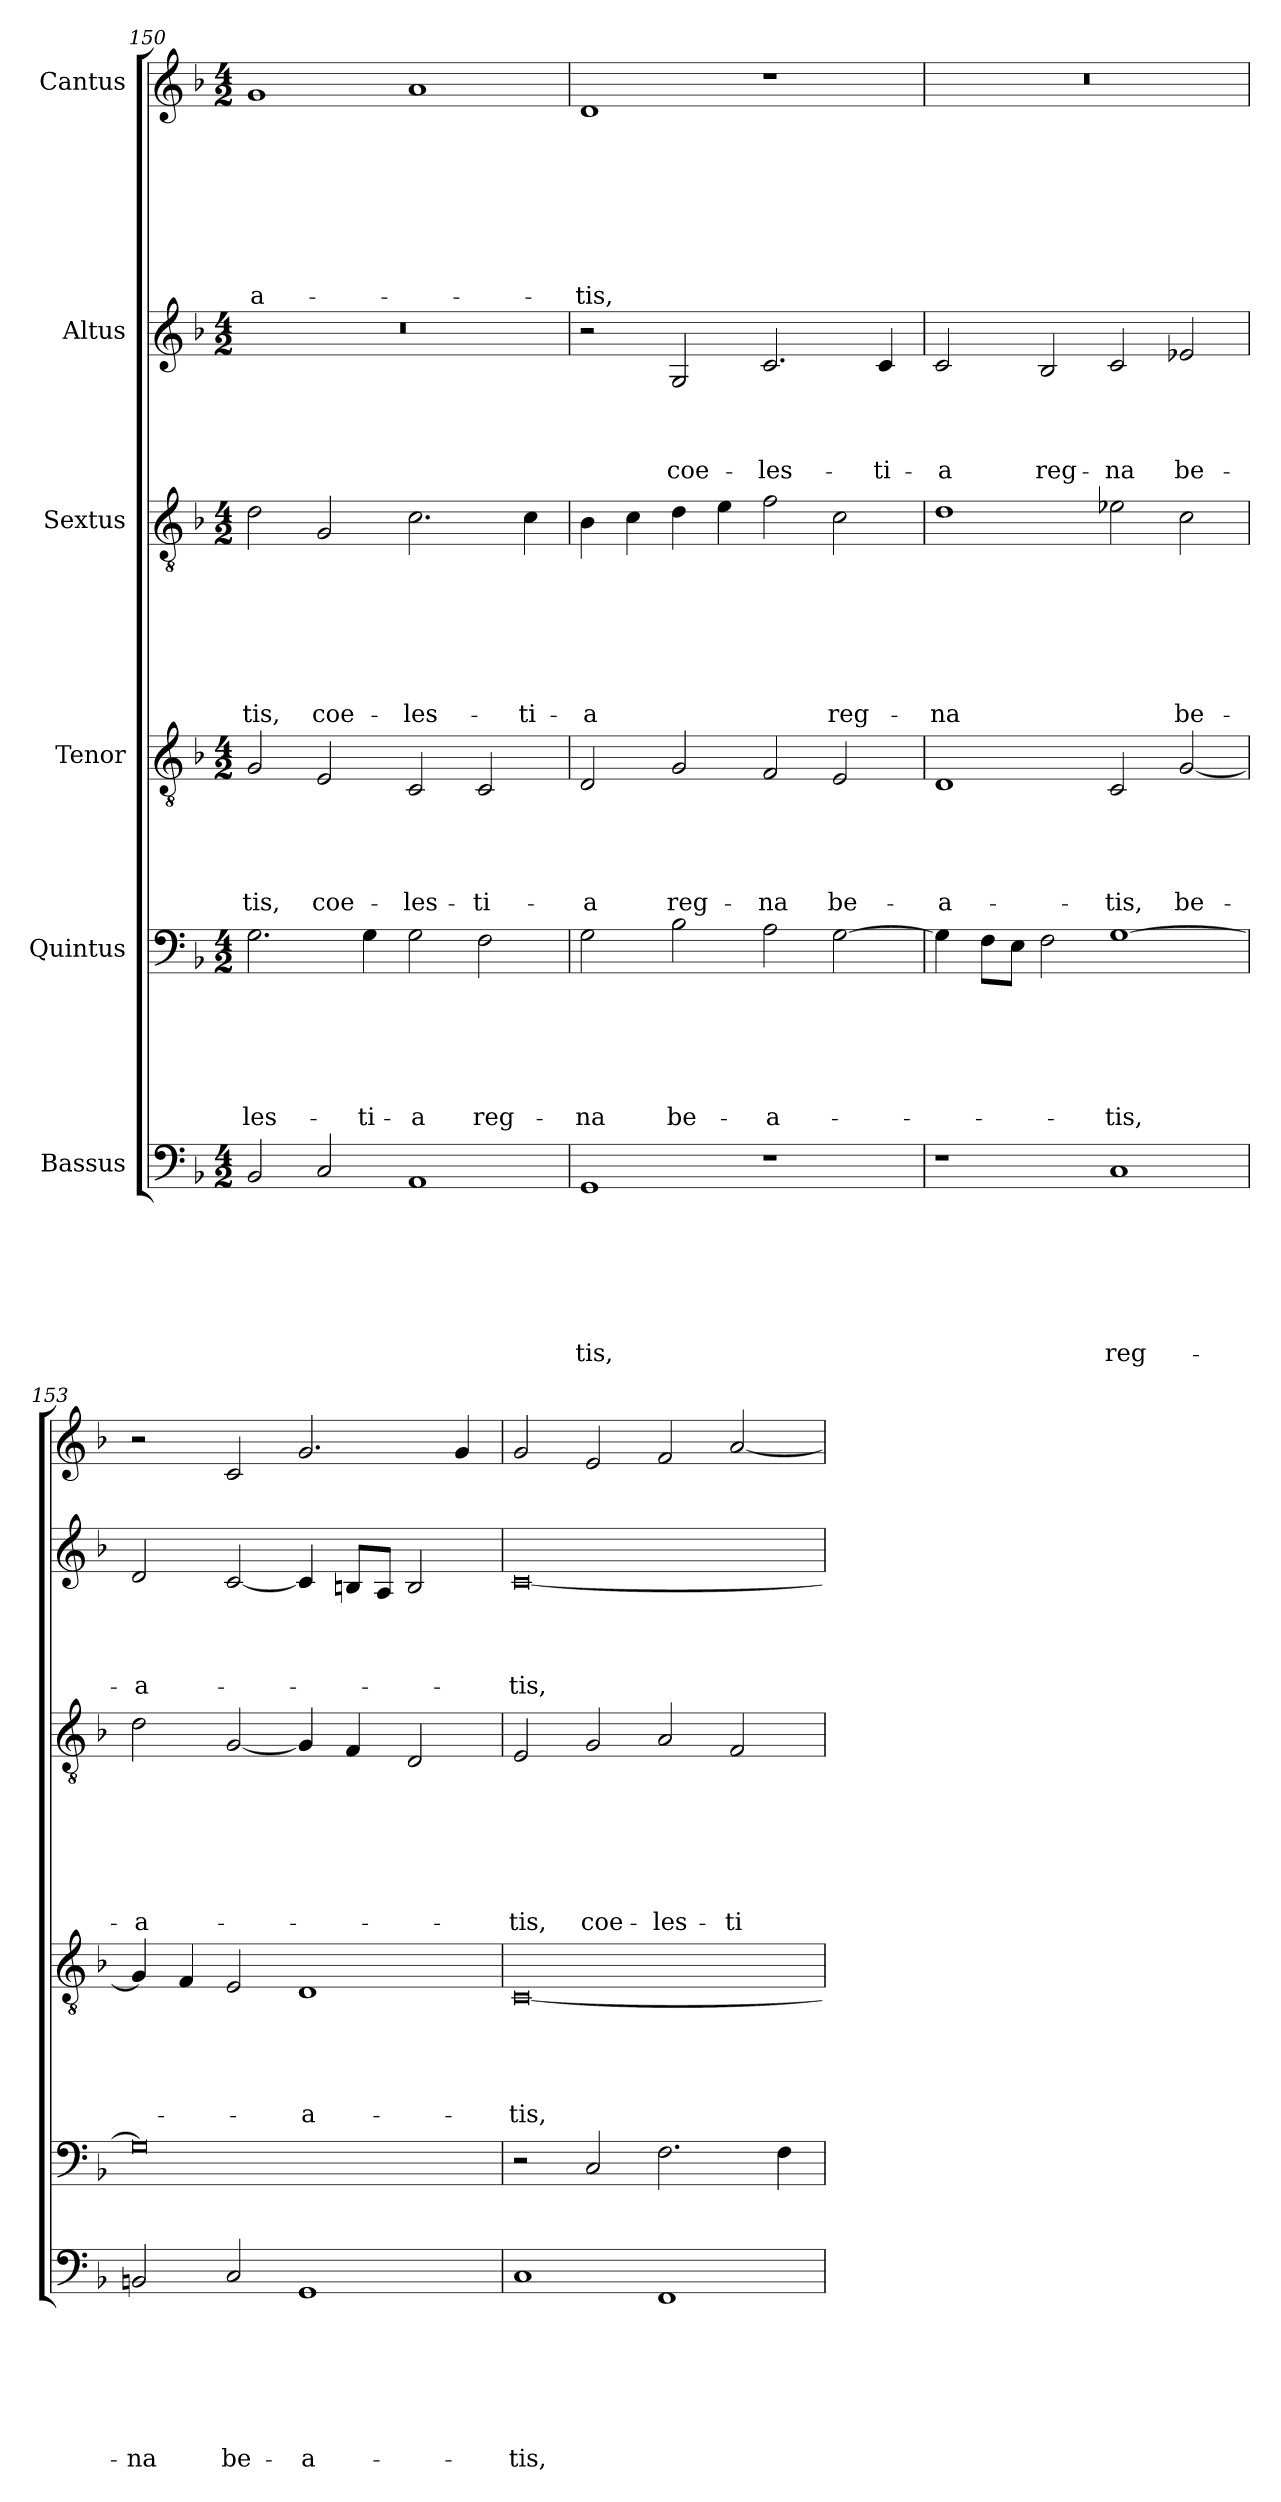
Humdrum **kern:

**kern	**text	**text	**text	**text	**text	**text	**text	**kern	**text	**text	**text	**text	**text	**text	**kern	**text	**text	**text	**text	**text	**kern	**text	**text	**text	**text	**text	**text	**text	**kern	**text	**text	**text	**text	**kern	**text	**text	**text	**text	**text	**text	**text	**text
*part6	*part6	*part6	*part6	*part6	*part6	*part6	*part6	*part5	*part5	*part5	*part5	*part5	*part5	*part5	*part4	*part4	*part4	*part4	*part4	*part4	*part3	*part3	*part3	*part3	*part3	*part3	*part3	*part3	*part2	*part2	*part2	*part2	*part2	*part1	*part1	*part1	*part1	*part1	*part1	*part1	*part1	*part1
*staff6	*staff6	*staff6	*staff6	*staff6	*staff6	*staff6	*staff6	*staff5	*staff5	*staff5	*staff5	*staff5	*staff5	*staff5	*staff4	*staff4	*staff4	*staff4	*staff4	*staff4	*staff3	*staff3	*staff3	*staff3	*staff3	*staff3	*staff3	*staff3	*staff2	*staff2	*staff2	*staff2	*staff2	*staff1	*staff1	*staff1	*staff1	*staff1	*staff1	*staff1	*staff1	*staff1
*I"Bassus	*	*	*	*	*	*	*	*I"Quintus	*	*	*	*	*	*	*I"Tenor	*	*	*	*	*	*I"Sextus	*	*	*	*	*	*	*	*I"Altus	*	*	*	*	*I"Cantus	*	*	*	*	*	*	*	*
*clefF4	*	*	*	*	*	*	*	*clefF4	*	*	*	*	*	*	*clefGv2	*	*	*	*	*	*clefGv2	*	*	*	*	*	*	*	*clefG2	*	*	*	*	*clefG2	*	*	*	*	*	*	*	*
*k[b-]	*	*	*	*	*	*	*	*k[b-]	*	*	*	*	*	*	*k[b-]	*	*	*	*	*	*k[b-]	*	*	*	*	*	*	*	*k[b-]	*	*	*	*	*k[b-]	*	*	*	*	*	*	*	*
*F:	*	*	*	*	*	*	*	*F:	*	*	*	*	*	*	*F:	*	*	*	*	*	*F:	*	*	*	*	*	*	*	*F:	*	*	*	*	*F:	*	*	*	*	*	*	*	*
*M4/2	*	*	*	*	*	*	*	*M4/2	*	*	*	*	*	*	*M4/2	*	*	*	*	*	*M4/2	*	*	*	*	*	*	*	*M4/2	*	*	*	*	*M4/2	*	*	*	*	*	*	*	*
=150	=150	=150	=150	=150	=150	=150	=150	=150	=150	=150	=150	=150	=150	=150	=150	=150	=150	=150	=150	=150	=150	=150	=150	=150	=150	=150	=150	=150	=150	=150	=150	=150	=150	=150	=150	=150	=150	=150	=150	=150	=150	=150
!	!	!	!	!	!	!	!	!	!	!	!	!	!	!LO:LY:b	!	!	!	!	!	!LO:LY:b	!	!	!	!	!	!	!	!LO:LY:b	!	!	!	!	!	!	!	!	!	!	!	!	!	!LO:LY:b
2BB-/	.	.	.	.	.	.	.	2.G\	.	.	.	.	.	-les-	2G/	.	.	.	.	-tis,	2d\	.	.	.	.	.	.	-tis,	0r	.	.	.	.	1g	.	.	.	.	.	.	.	-a-
!	!	!	!	!	!	!	!	!	!	!	!	!	!	!	!	!	!	!	!	!LO:LY:b	!	!	!	!	!	!	!	!LO:LY:b	!	!	!	!	!	!	!	!	!	!	!	!	!	!
2C/	.	.	.	.	.	.	.	.	.	.	.	.	.	.	2E/	.	.	.	.	coe-	2G/	.	.	.	.	.	.	coe-	.	.	.	.	.	.	.	.	.	.	.	.	.	.
!	!	!	!	!	!	!	!	!	!	!	!	!	!	!LO:LY:b	!	!	!	!	!	!	!	!	!	!	!	!	!	!	!	!	!	!	!	!	!	!	!	!	!	!	!	!
.	.	.	.	.	.	.	.	4G\	.	.	.	.	.	-ti-	.	.	.	.	.	.	.	.	.	.	.	.	.	.	.	.	.	.	.	.	.	.	.	.	.	.	.	.
!	!	!	!	!	!	!	!	!	!	!	!	!	!	!LO:LY:b	!	!	!	!	!	!LO:LY:b	!	!	!	!	!	!	!	!LO:LY:b	!	!	!	!	!	!	!	!	!	!	!	!	!	!
1AA	.	.	.	.	.	.	.	2G\	.	.	.	.	.	-a	2C/	.	.	.	.	-les-	2.c\	.	.	.	.	.	.	-les-	.	.	.	.	.	1a	.	.	.	.	.	.	.	.
!	!	!	!	!	!	!	!	!	!	!	!	!	!	!LO:LY:b	!	!	!	!	!	!LO:LY:b	!	!	!	!	!	!	!	!	!	!	!	!	!	!	!	!	!	!	!	!	!	!
.	.	.	.	.	.	.	.	2F\	.	.	.	.	.	reg-	2C/	.	.	.	.	-ti-	.	.	.	.	.	.	.	.	.	.	.	.	.	.	.	.	.	.	.	.	.	.
!	!	!	!	!	!	!	!	!	!	!	!	!	!	!	!	!	!	!	!	!	!	!	!	!	!	!	!	!LO:LY:b	!	!	!	!	!	!	!	!	!	!	!	!	!	!
.	.	.	.	.	.	.	.	.	.	.	.	.	.	.	.	.	.	.	.	.	4c\	.	.	.	.	.	.	-ti-	.	.	.	.	.	.	.	.	.	.	.	.	.	.
=151	=151	=151	=151	=151	=151	=151	=151	=151	=151	=151	=151	=151	=151	=151	=151	=151	=151	=151	=151	=151	=151	=151	=151	=151	=151	=151	=151	=151	=151	=151	=151	=151	=151	=151	=151	=151	=151	=151	=151	=151	=151	=151
!	!	!	!	!	!	!	!LO:LY:b	!	!	!	!	!	!	!LO:LY:b	!	!	!	!	!	!LO:LY:b	!	!	!	!	!	!	!	!LO:LY:b	!	!	!	!	!	!	!	!	!	!	!	!	!	!LO:LY:b
1GG	.	.	.	.	.	.	-tis,	2G\	.	.	.	.	.	-na	2D/	.	.	.	.	-a	4B-\	.	.	.	.	.	.	-a	2r	.	.	.	.	1d	.	.	.	.	.	.	.	-tis,
.	.	.	.	.	.	.	.	.	.	.	.	.	.	.	.	.	.	.	.	.	4c\	.	.	.	.	.	.	.	.	.	.	.	.	.	.	.	.	.	.	.	.	.
!	!	!	!	!	!	!	!	!	!	!	!	!	!	!LO:LY:b	!	!	!	!	!	!LO:LY:b	!	!	!	!	!	!	!	!	!	!	!	!	!LO:LY:b	!	!	!	!	!	!	!	!	!
.	.	.	.	.	.	.	.	2B-\	.	.	.	.	.	be-	2G/	.	.	.	.	reg-	4d\	.	.	.	.	.	.	.	2G/	.	.	.	coe-	.	.	.	.	.	.	.	.	.
.	.	.	.	.	.	.	.	.	.	.	.	.	.	.	.	.	.	.	.	.	4e\	.	.	.	.	.	.	.	.	.	.	.	.	.	.	.	.	.	.	.	.	.
!	!	!	!	!	!	!	!	!	!	!	!	!	!	!LO:LY:b	!	!	!	!	!	!LO:LY:b	!	!	!	!	!	!	!	!	!	!	!	!	!LO:LY:b	!	!	!	!	!	!	!	!	!
1r	.	.	.	.	.	.	.	2A\	.	.	.	.	.	-a-	2F/	.	.	.	.	-na	2f\	.	.	.	.	.	.	.	2.c/	.	.	.	-les-	1r	.	.	.	.	.	.	.	.
!	!	!	!	!	!	!	!	!	!	!	!	!	!	!	!	!	!	!	!	!LO:LY:b	!	!	!	!	!	!	!	!LO:LY:b	!	!	!	!	!	!	!	!	!	!	!	!	!	!
.	.	.	.	.	.	.	.	[2G\	.	.	.	.	.	.	2E/	.	.	.	.	be-	2c\	.	.	.	.	.	.	reg-	.	.	.	.	.	.	.	.	.	.	.	.	.	.
!	!	!	!	!	!	!	!	!	!	!	!	!	!	!	!	!	!	!	!	!	!	!	!	!	!	!	!	!	!	!	!	!	!LO:LY:b	!	!	!	!	!	!	!	!	!
.	.	.	.	.	.	.	.	.	.	.	.	.	.	.	.	.	.	.	.	.	.	.	.	.	.	.	.	.	4c/	.	.	.	-ti-	.	.	.	.	.	.	.	.	.
=152	=152	=152	=152	=152	=152	=152	=152	=152	=152	=152	=152	=152	=152	=152	=152	=152	=152	=152	=152	=152	=152	=152	=152	=152	=152	=152	=152	=152	=152	=152	=152	=152	=152	=152	=152	=152	=152	=152	=152	=152	=152	=152
!	!	!	!	!	!	!	!	!	!	!	!	!	!	!	!	!	!	!	!	!LO:LY:b	!	!	!	!	!	!	!	!LO:LY:b	!	!	!	!	!LO:LY:b	!	!	!	!	!	!	!	!	!
1r	.	.	.	.	.	.	.	4G\]	.	.	.	.	.	.	1D	.	.	.	.	-a-	1d	.	.	.	.	.	.	-na	2c/	.	.	.	-a	0r	.	.	.	.	.	.	.	.
.	.	.	.	.	.	.	.	8F\L	.	.	.	.	.	.	.	.	.	.	.	.	.	.	.	.	.	.	.	.	.	.	.	.	.	.	.	.	.	.	.	.	.	.
.	.	.	.	.	.	.	.	8E\J	.	.	.	.	.	.	.	.	.	.	.	.	.	.	.	.	.	.	.	.	.	.	.	.	.	.	.	.	.	.	.	.	.	.
!	!	!	!	!	!	!	!	!	!	!	!	!	!	!	!	!	!	!	!	!	!	!	!	!	!	!	!	!	!	!	!	!	!LO:LY:b	!	!	!	!	!	!	!	!	!
.	.	.	.	.	.	.	.	2F\	.	.	.	.	.	.	.	.	.	.	.	.	.	.	.	.	.	.	.	.	2B-/	.	.	.	reg-	.	.	.	.	.	.	.	.	.
!	!	!	!	!	!	!	!LO:LY:b	!	!	!	!	!	!	!LO:LY:b	!	!	!	!	!	!LO:LY:b	!	!	!	!	!	!	!	!	!	!	!	!	!LO:LY:b	!	!	!	!	!	!	!	!	!
1C	.	.	.	.	.	.	reg-	[1G	.	.	.	.	.	-tis,	2C/	.	.	.	.	-tis,	2e-X\	.	.	.	.	.	.	.	2c/	.	.	.	-na	.	.	.	.	.	.	.	.	.
!	!	!	!	!	!	!	!	!	!	!	!	!	!	!	!	!	!	!	!	!LO:LY:b	!	!	!	!	!	!	!	!LO:LY:b	!	!	!	!	!LO:LY:b	!	!	!	!	!	!	!	!	!
.	.	.	.	.	.	.	.	.	.	.	.	.	.	.	[2G/	.	.	.	.	be-	2c\	.	.	.	.	.	.	be-	2e-X/	.	.	.	be-	.	.	.	.	.	.	.	.	.
!!LO:LB:g=z
=153	=153	=153	=153	=153	=153	=153	=153	=153	=153	=153	=153	=153	=153	=153	=153	=153	=153	=153	=153	=153	=153	=153	=153	=153	=153	=153	=153	=153	=153	=153	=153	=153	=153	=153	=153	=153	=153	=153	=153	=153	=153	=153
!	!	!	!	!	!	!	!LO:LY:b	!	!	!	!	!	!	!	!	!	!	!	!	!	!	!	!	!	!	!	!	!LO:LY:b	!	!	!	!	!LO:LY:b	!	!	!	!	!	!	!	!	!
2BBn/	.	.	.	.	.	.	-na	0G]	.	.	.	.	.	.	4G/]	.	.	.	.	.	2d\	.	.	.	.	.	.	-a-	2d/	.	.	.	-a-	2r	.	.	.	.	.	.	.	.
.	.	.	.	.	.	.	.	.	.	.	.	.	.	.	4F/	.	.	.	.	.	.	.	.	.	.	.	.	.	.	.	.	.	.	.	.	.	.	.	.	.	.	.
!	!	!	!	!	!	!	!LO:LY:b	!	!	!	!	!	!	!	!	!	!	!	!	!	!	!	!	!	!	!	!	!	!	!	!	!	!	!	!	!	!	!	!	!	!	!
2C/	.	.	.	.	.	.	be-	.	.	.	.	.	.	.	2E/	.	.	.	.	.	[2G/	.	.	.	.	.	.	.	[2c/	.	.	.	.	2c/	.	.	.	.	.	.	.	.
!	!	!	!	!	!	!	!LO:LY:b	!	!	!	!	!	!	!	!	!	!	!	!	!LO:LY:b	!	!	!	!	!	!	!	!	!	!	!	!	!	!	!	!	!	!	!	!	!	!
1GG	.	.	.	.	.	.	-a-	.	.	.	.	.	.	.	1D	.	.	.	.	-a-	4G/]	.	.	.	.	.	.	.	4c/]	.	.	.	.	2.g/	.	.	.	.	.	.	.	.
.	.	.	.	.	.	.	.	.	.	.	.	.	.	.	.	.	.	.	.	.	4F/	.	.	.	.	.	.	.	8Bn/L	.	.	.	.	.	.	.	.	.	.	.	.	.
.	.	.	.	.	.	.	.	.	.	.	.	.	.	.	.	.	.	.	.	.	.	.	.	.	.	.	.	.	8A/J	.	.	.	.	.	.	.	.	.	.	.	.	.
.	.	.	.	.	.	.	.	.	.	.	.	.	.	.	.	.	.	.	.	.	2D/	.	.	.	.	.	.	.	2B/	.	.	.	.	.	.	.	.	.	.	.	.	.
.	.	.	.	.	.	.	.	.	.	.	.	.	.	.	.	.	.	.	.	.	.	.	.	.	.	.	.	.	.	.	.	.	.	4g/	.	.	.	.	.	.	.	.
=154	=154	=154	=154	=154	=154	=154	=154	=154	=154	=154	=154	=154	=154	=154	=154	=154	=154	=154	=154	=154	=154	=154	=154	=154	=154	=154	=154	=154	=154	=154	=154	=154	=154	=154	=154	=154	=154	=154	=154	=154	=154	=154
!	!	!	!	!	!	!	!LO:LY:b	!	!	!	!	!	!	!	!	!	!	!	!	!LO:LY:b	!	!	!	!	!	!	!	!LO:LY:b	!	!	!	!	!LO:LY:b	!	!	!	!	!	!	!	!	!
1C	.	.	.	.	.	.	-tis,	2r	.	.	.	.	.	.	[0C	.	.	.	.	-tis,	2E/	.	.	.	.	.	.	-tis,	[0c	.	.	.	-tis,	2g/	.	.	.	.	.	.	.	.
!	!	!	!	!	!	!	!	!	!	!	!	!	!	!	!	!	!	!	!	!	!	!	!	!	!	!	!	!LO:LY:b	!	!	!	!	!	!	!	!	!	!	!	!	!	!
.	.	.	.	.	.	.	.	2C/	.	.	.	.	.	.	.	.	.	.	.	.	2G/	.	.	.	.	.	.	coe-	.	.	.	.	.	2e/	.	.	.	.	.	.	.	.
!	!	!	!	!	!	!	!	!	!	!	!	!	!	!	!	!	!	!	!	!	!	!	!	!	!	!	!	!LO:LY:b	!	!	!	!	!	!	!	!	!	!	!	!	!	!
1FF	.	.	.	.	.	.	.	2.F\	.	.	.	.	.	.	.	.	.	.	.	.	2A/	.	.	.	.	.	.	-les-	.	.	.	.	.	2f/	.	.	.	.	.	.	.	.
!	!	!	!	!	!	!	!	!	!	!	!	!	!	!	!	!	!	!	!	!	!	!	!	!	!	!	!	!LO:LY:b	!	!	!	!	!	!	!	!	!	!	!	!	!	!
.	.	.	.	.	.	.	.	.	.	.	.	.	.	.	.	.	.	.	.	.	2F/	.	.	.	.	.	.	-ti-	.	.	.	.	.	[2a/	.	.	.	.	.	.	.	.
.	.	.	.	.	.	.	.	4F\	.	.	.	.	.	.	.	.	.	.	.	.	.	.	.	.	.	.	.	.	.	.	.	.	.	.	.	.	.	.	.	.	.	.
=	=	=	=	=	=	=	=	=	=	=	=	=	=	=	=	=	=	=	=	=	=	=	=	=	=	=	=	=	=	=	=	=	=	=	=	=	=	=	=	=	=	=
*-	*-	*-	*-	*-	*-	*-	*-	*-	*-	*-	*-	*-	*-	*-	*-	*-	*-	*-	*-	*-	*-	*-	*-	*-	*-	*-	*-	*-	*-	*-	*-	*-	*-	*-	*-	*-	*-	*-	*-	*-	*-	*-
